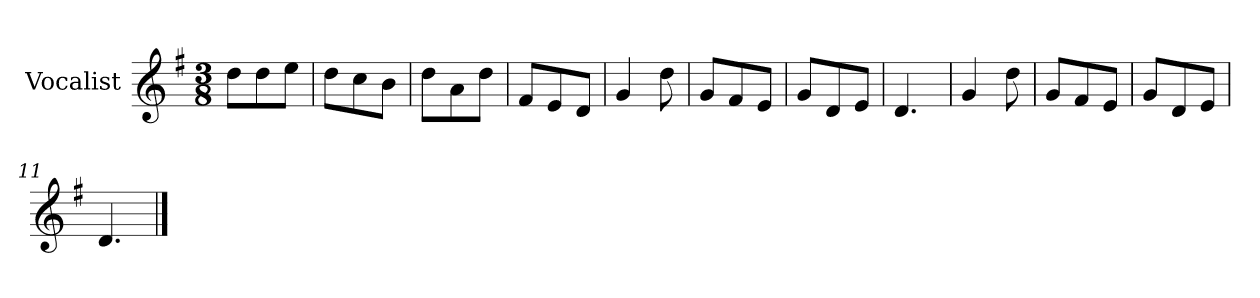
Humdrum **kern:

**kern
*part1
*staff1
*I"Vocalist
*k[f#]
*G:
*M3/8
=
8ddL
8dd
8eeJ
=1
8ddL
8cc
8bJ
=2
8ddL
8a
8ddJ
=3
8f#L
8e
8dJ
=4
4g
8dd
=5
8gL
8f#
8eJ
=6
8gL
8d
8eJ
=7
4.d
=8
4g
8dd
=9
8gL
8f#
8eJ
=10
8gL
8d
8eJ
=11
4.d
==
*-
